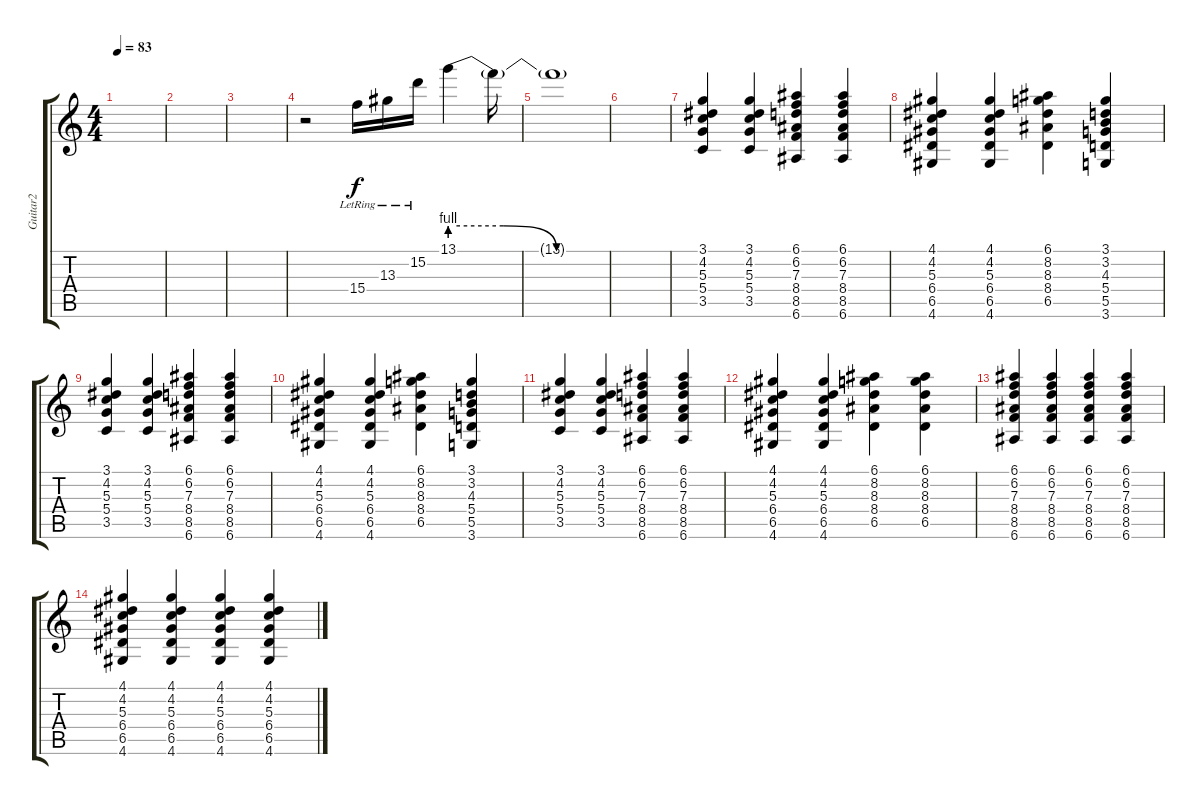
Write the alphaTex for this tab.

\track ("Guitar2" "Guitar2") {instrument overdrivenguitar}
\staff {score tabs}
\tuning (E4 B3 G3 D3 A2 E2) {hide}
\ts (4 4)
\tempo 83
\clef g2
\ks c
|
|
|
r.2 15.4{lr}.16{volume 16 balance 8 instrument electricguitarclean} 13.3{lr}.16 15.2{lr}.16 13.1{be (custom 0 4 20 4 40 0 60 0)}.4 13.1{t}.16 |
13.1{t}.1 |
|
(3.1 4.2 5.3 5.4 3.5).4{volume 10 balance 16 instrument overdrivenguitar} (3.1 4.2 5.3 5.4 3.5).4 (6.1 6.2 7.3 8.4 8.5 6.6).4 (6.1 6.2 7.3 8.4 8.5 6.6).4 |
(4.1 4.2 5.3 6.4 6.5 4.6).4 (4.1 4.2 5.3 6.4 6.5 4.6).4 (6.1 8.2 8.3 8.4 6.5).4 (3.1 3.2 4.3 5.4 5.5 3.6).4 |
(3.1 4.2 5.3 5.4 3.5).4 (3.1 4.2 5.3 5.4 3.5).4 (6.1 6.2 7.3 8.4 8.5 6.6).4 (6.1 6.2 7.3 8.4 8.5 6.6).4 |
(4.1 4.2 5.3 6.4 6.5 4.6).4 (4.1 4.2 5.3 6.4 6.5 4.6).4 (6.1 8.2 8.3 8.4 6.5).4 (3.1 3.2 4.3 5.4 5.5 3.6).4 |
(3.1 4.2 5.3 5.4 3.5).4 (3.1 4.2 5.3 5.4 3.5).4 (6.1 6.2 7.3 8.4 8.5 6.6).4 (6.1 6.2 7.3 8.4 8.5 6.6).4 |
(4.1 4.2 5.3 6.4 6.5 4.6).4 (4.1 4.2 5.3 6.4 6.5 4.6).4 (6.1 8.2 8.3 8.4 6.5).4 (6.1 8.2 8.3 8.4 6.5).4 |
(6.1 6.2 7.3 8.4 8.5 6.6).4 (6.1 6.2 7.3 8.4 8.5 6.6).4 (6.1 6.2 7.3 8.4 8.5 6.6).4 (6.1 6.2 7.3 8.4 8.5 6.6).4 |
(4.1 4.2 5.3 6.4 6.5 4.6).4 (4.1 4.2 5.3 6.4 6.5 4.6).4 (4.1 4.2 5.3 6.4 6.5 4.6).4 (4.1 4.2 5.3 6.4 6.5 4.6).4
